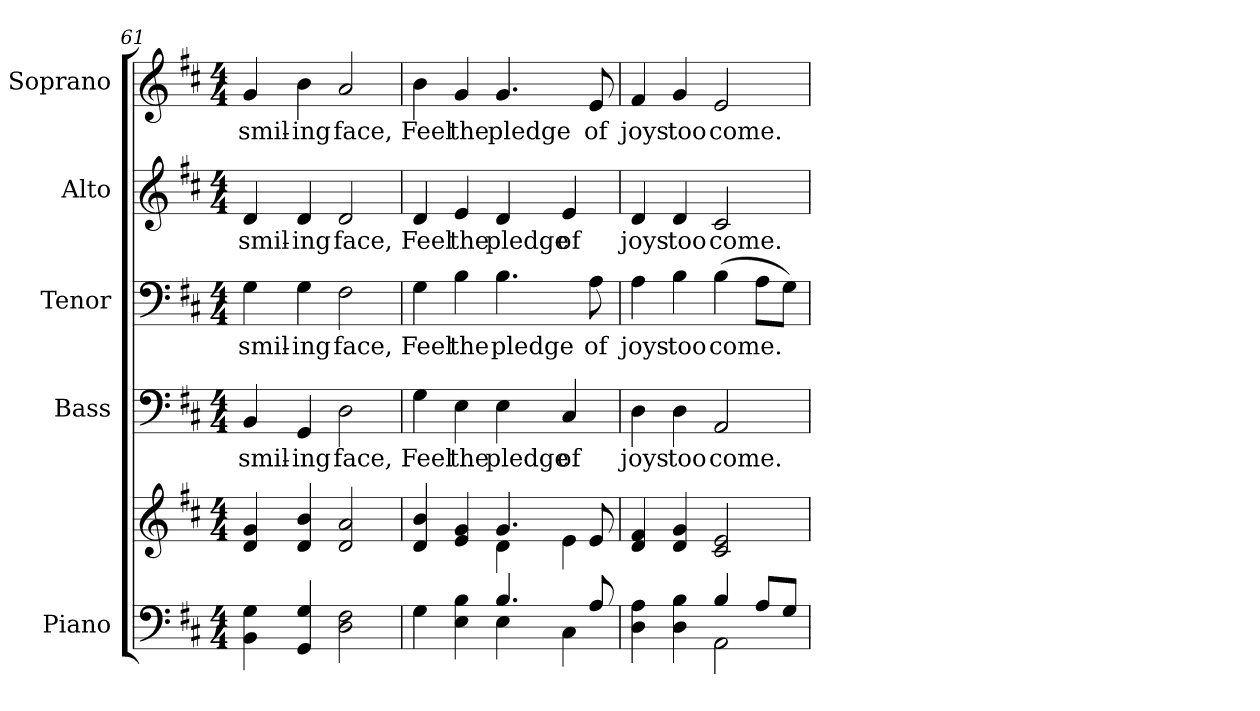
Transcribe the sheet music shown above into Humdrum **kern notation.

**kern	**kern	**kern	**text	**kern	**text	**kern	**text	**kern	**text
*part5	*part5	*part4	*part4	*part3	*part3	*part2	*part2	*part1	*part1
*staff6	*staff5	*staff4	*staff4	*staff3	*staff3	*staff2	*staff2	*staff1	*staff1
*I"Piano	*	*I"Bass	*	*I"Tenor	*	*I"Alto	*	*I"Soprano	*
*I'Pno.	*	*I'B.	*	*I'T.	*	*I'A.	*	*I'S.	*
!!LO:PB:g=z
*clefF4	*clefG2	*clefF4	*	*clefF4	*	*clefG2	*	*clefG2	*
*k[f#c#]	*k[f#c#]	*k[f#c#]	*	*k[f#c#]	*	*k[f#c#]	*	*k[f#c#]	*
*D:	*D:	*D:	*	*D:	*	*D:	*	*D:	*
*M4/4	*M4/4	*M4/4	*	*M4/4	*	*M4/4	*	*M4/4	*
=61	=61	=61	=61	=61	=61	=61	=61	=61	=61
!	!	!	!LO:LY:b:color=#000000	!	!	!	!	!	!
!	!	!	!	!	!LO:LY:b:color=#000000	!	!	!	!
!	!	!	!	!	!	!	!LO:LY:b:color=#000000	!	!
!	!	!	!	!	!	!	!	!	!LO:LY:b:color=#000000
4BBi\ 4Gi	4di/ 4gi	4BBi/	smil-	4Gi\	smil-	4di/	smil-	4gi/	smil-
!	!	!	!LO:LY:b:color=#000000	!	!	!	!	!	!
!	!	!	!	!	!LO:LY:b:color=#000000	!	!	!	!
!	!	!	!	!	!	!	!LO:LY:b:color=#000000	!	!
!	!	!	!	!	!	!	!	!	!LO:LY:b:color=#000000
4GGi/ 4Gi	4di/ 4bi	4GGi/	-ing	4Gi\	-ing	4di/	-ing	4bi\	-ing
!	!	!	!LO:LY:b:color=#000000	!	!	!	!	!	!
!	!	!	!	!	!LO:LY:b:color=#000000	!	!	!	!
!	!	!	!	!	!	!	!LO:LY:b:color=#000000	!	!
!	!	!	!	!	!	!	!	!	!LO:LY:b:color=#000000
2Di\ 2F#i	2di/ 2ai	2Di\	face,	2F#i\	face,	2di/	face,	2ai/	face,
=62	=62	=62	=62	=62	=62	=62	=62	=62	=62
*^	*^	*	*	*	*	*	*	*	*
!	!	!	!	!	!LO:LY:b:color=#000000	!	!	!	!	!	!
!	!	!	!	!	!	!	!LO:LY:b:color=#000000	!	!	!	!
!	!	!	!	!	!	!	!	!	!LO:LY:b:color=#000000	!	!
!	!	!	!	!	!	!	!	!	!	!	!LO:LY:b:color=#000000
4Gi\	2ryy	4di/ 4bi	2ryy	4Gi\	Feel	4Gi\	Feel	4di/	Feel	4bi\	Feel
!	!	!	!	!	!LO:LY:b:color=#000000	!	!	!	!	!	!
!	!	!	!	!	!	!	!LO:LY:b:color=#000000	!	!	!	!
!	!	!	!	!	!	!	!	!	!LO:LY:b:color=#000000	!	!
!	!	!	!	!	!	!	!	!	!	!	!LO:LY:b:color=#000000
4Ei\ 4Bi	.	4ei/ 4gi	.	4Ei\	the	4Bi\	the	4ei/	the	4gi/	the
!	!	!	!	!	!LO:LY:b:color=#000000	!	!	!	!	!	!
!	!	!	!	!	!	!	!LO:LY:b:color=#000000	!	!	!	!
!	!	!	!	!	!	!	!	!	!LO:LY:b:color=#000000	!	!
!	!	!	!	!	!	!	!	!	!	!	!LO:LY:b:color=#000000
4.Bi/	4Ei\	4.gi/	4di\	4Ei\	pledge	4.Bi\	pledge	4di/	pledge	4.gi/	pledge
!	!	!	!	!	!LO:LY:b:color=#000000	!	!	!	!	!	!
!	!	!	!	!	!	!	!	!	!LO:LY:b:color=#000000	!	!
.	4C#i\	.	4ei\	4C#i/	of	.	.	4ei/	of	.	.
!	!	!	!	!	!	!	!LO:LY:b:color=#000000	!	!	!	!
!	!	!	!	!	!	!	!	!	!	!	!LO:LY:b:color=#000000
8Ai/	.	8ei/	.	.	.	8Ai\	of	.	.	8ei/	of
*	*	*v	*v	*	*	*	*	*	*	*	*
!!LO:PB:g=z
=63	=63	=63	=63	=63	=63	=63	=63	=63	=63	=63
!	!	!	!	!LO:LY:b:color=#000000	!	!	!	!	!	!
!	!	!	!	!	!	!LO:LY:b:color=#000000	!	!	!	!
!	!	!	!	!	!	!	!	!LO:LY:b:color=#000000	!	!
!	!	!	!	!	!	!	!	!	!	!LO:LY:b:color=#000000
4Di\ 4Ai	2ryy	4di/ 4f#i	4Di\	joys	4Ai\	joys	4di/	joys	4f#i/	joys
!	!	!	!	!LO:LY:b:color=#000000	!	!	!	!	!	!
!	!	!	!	!	!	!LO:LY:b:color=#000000	!	!	!	!
!	!	!	!	!	!	!	!	!LO:LY:b:color=#000000	!	!
!	!	!	!	!	!	!	!	!	!	!LO:LY:b:color=#000000
4Di\ 4Bi	.	4di/ 4gi	4Di\	too	4Bi\	too	4di/	too	4gi/	too
!	!	!	!	!LO:LY:b:color=#000000	!	!	!	!	!	!
!	!	!	!	!	!	!LO:LY:b:color=#000000	!	!	!	!
!	!	!	!	!	!	!	!	!LO:LY:b:color=#000000	!	!
!	!	!	!	!	!	!	!	!	!	!LO:LY:b:color=#000000
4Bi/	2AAi\	2c#i/ 2ei	2AAi/	come.	(4Bi\	come.	2c#i/	come.	2ei/	come.
8Ai/L	.	.	.	.	8Ai\L	.	.	.	.	.
8Gi/J	.	.	.	.	8Gi\J)	.	.	.	.	.
*v	*v	*	*	*	*	*	*	*	*	*
=	=	=	=	=	=	=	=	=	=
*-	*-	*-	*-	*-	*-	*-	*-	*-	*-
